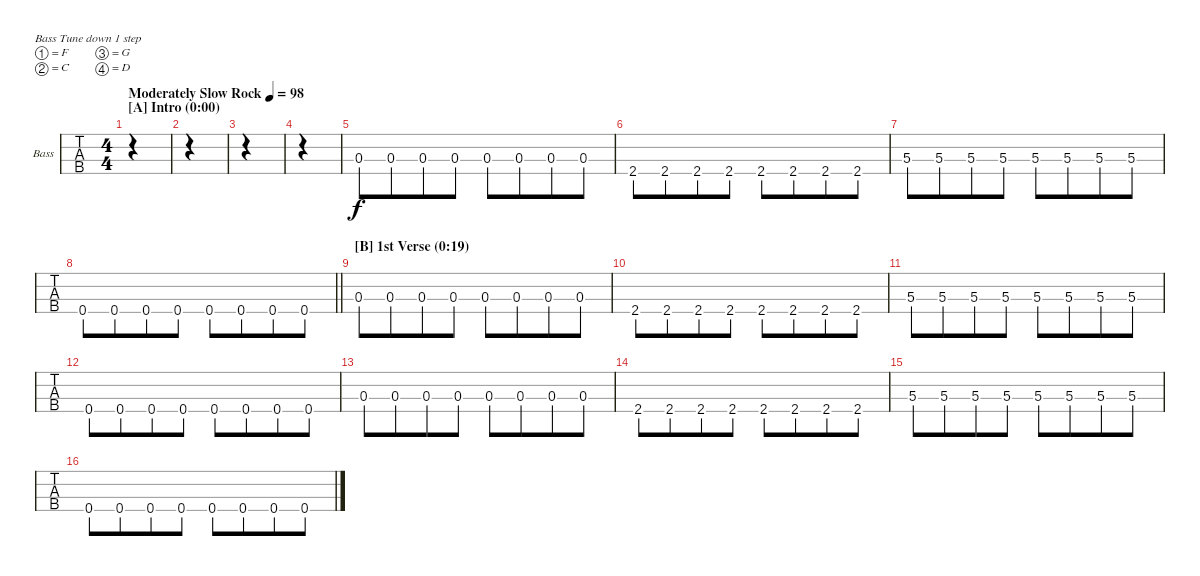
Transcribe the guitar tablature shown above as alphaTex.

\defaultSystemsLayout 4
\bracketExtendMode groupsimilarinstruments
\firstSystemTrackNameOrientation horizontal
\otherSystemsTrackNameOrientation horizontal
\track ("Bass" "Bass") {instrument electricbassfinger}
\staff {tabs}
\tuning (F2 C2 G1 D1)
\ts (4 4)
\section ("A" "Intro (0:00)")
\tempo (98 "Moderately Slow Rock")
\clef f4
\ks c
|
|
|
|
0.3.8{beam merge} 0.3.8{beam merge} 0.3.8{beam merge} 0.3.8{beam split} 0.3.8{beam merge} 0.3.8{beam merge} 0.3.8{beam merge} 0.3.8{beam merge} |
2.4.8{beam merge} 2.4.8{beam merge} 2.4.8{beam merge} 2.4.8{beam split} 2.4.8{beam merge} 2.4.8{beam merge} 2.4.8{beam merge} 2.4.8{beam merge} |
5.3.8{beam merge} 5.3.8{beam merge} 5.3.8{beam merge} 5.3.8{beam split} 5.3.8{beam merge} 5.3.8{beam merge} 5.3.8{beam merge} 5.3.8{beam merge} |
\barLineRight lightlight
0.4.8{beam merge} 0.4.8{beam merge} 0.4.8{beam merge} 0.4.8{beam split} 0.4.8{beam merge} 0.4.8{beam merge} 0.4.8{beam merge} 0.4.8{beam merge} |
\section ("B" "1st Verse (0:19)")
0.3.8{beam merge} 0.3.8{beam merge} 0.3.8{beam merge} 0.3.8{beam split} 0.3.8{beam merge} 0.3.8{beam merge} 0.3.8{beam merge} 0.3.8{beam merge} |
2.4.8{beam merge} 2.4.8{beam merge} 2.4.8{beam merge} 2.4.8{beam split} 2.4.8{beam merge} 2.4.8{beam merge} 2.4.8{beam merge} 2.4.8{beam merge} |
5.3.8{beam merge} 5.3.8{beam merge} 5.3.8{beam merge} 5.3.8{beam split} 5.3.8{beam merge} 5.3.8{beam merge} 5.3.8{beam merge} 5.3.8{beam merge} |
0.4.8{beam merge} 0.4.8{beam merge} 0.4.8{beam merge} 0.4.8{beam split} 0.4.8{beam merge} 0.4.8{beam merge} 0.4.8{beam merge} 0.4.8{beam merge} |
0.3.8 0.3.8{beam merge} 0.3.8{beam merge} 0.3.8 0.3.8{beam merge} 0.3.8{beam merge} 0.3.8 0.3.8{beam merge} |
2.4.8{beam merge} 2.4.8{beam merge} 2.4.8{beam merge} 2.4.8{beam split} 2.4.8{beam merge} 2.4.8{beam merge} 2.4.8{beam merge} 2.4.8{beam merge} |
5.3.8{beam merge} 5.3.8{beam merge} 5.3.8{beam merge} 5.3.8{beam split} 5.3.8{beam merge} 5.3.8{beam merge} 5.3.8{beam merge} 5.3.8{beam merge} |
0.4.8{beam merge} 0.4.8{beam merge} 0.4.8{beam merge} 0.4.8{beam split} 0.4.8{beam merge} 0.4.8{beam merge} 0.4.8{beam merge} 0.4.8{beam merge}
